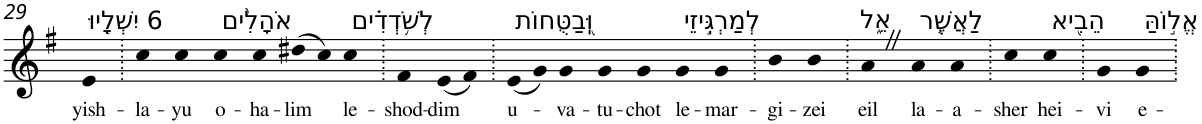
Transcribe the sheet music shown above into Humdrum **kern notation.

**kern	**text
*part1	*part1
*staff1	*staff1
*I"Piano	*
*I'Pno	*
!!LO:PB:g=z
*clefG2	*
*k[f#]	*
*G:	*
=29	=29
!LO:TX:a:t=6 יִשְׁלָ֤יוּ	!
!	!LO:LY:b
4e	yish-
=30.	=30.
!	!LO:LY:b
4cc	-la-
!	!LO:LY:b
4cc	-yu
!LO:TX:a:t=אֹהָלִ֨ים	!
!	!LO:LY:b
4cc	o-
!	!LO:LY:b
4cc	-ha-
!	!LO:LY:b
(8dd#X	-lim
8cc)	.
!LO:TX:a:t=לְשֹׁ֥דְדִ֗ים	!
!	!LO:LY:b
4cc	le-
=31.	=31.
!	!LO:LY:b
4f#	-shod-
!	!LO:LY:b
(8e	-dim
8f#)	.
=32.	=32.
!LO:TX:a:t=וּֽ֭בַטֻּחוֹת	!
!	!LO:LY:b
(8e	u-
8g)	.
!	!LO:LY:b
4g	-va-
!	!LO:LY:b
4g	-tu-
!	!LO:LY:b
4g	-chot
!LO:TX:a:t=לְמַרְגִּ֣יזֵי	!
!	!LO:LY:b
4g	le-
!	!LO:LY:b
4g	-mar-
=33.	=33.
!	!LO:LY:b
4b	-gi-
!	!LO:LY:b
4b	-zei
=34.	=34.
!LO:TX:a:t=אֵ֑ל	!
!	!LO:LY:b
4aZ	eil
!LO:TX:a:t=לַאֲשֶׁ֤ר	!
!	!LO:LY:b
4a	la-
!	!LO:LY:b
4a	-a-
=35.	=35.
!	!LO:LY:b
4cc	-sher
!LO:TX:a:t=הֵבִ֖יא	!
!	!LO:LY:b
4cc	hei-
=36.	=36.
!	!LO:LY:b
4g	-vi
!LO:TX:a:t=אֱל֣וֹהַּ	!
!	!LO:LY:b
4g	e-
=.	=.
*-	*-
